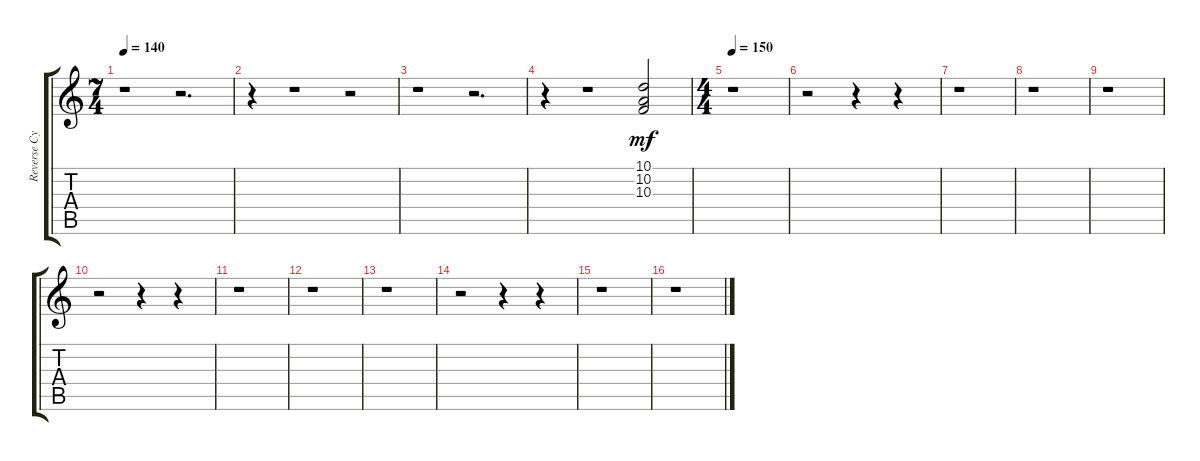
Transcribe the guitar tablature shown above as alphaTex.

\track ("Reverse Cymbal" "Reverse Cy") {instrument reversecymbal}
\staff {score tabs}
\tuning (E4 B3 G3 D3 A2 E2) {hide}
\ts (7 4)
\tempo 140
\clef g2
\ks c
r.1{dy f} r.2{d} |
r.4 r.1 r.2 |
r.1 r.2{d} |
r.4 r.1 (10.1 10.2 10.3).2{dy mf} |
\ts (4 4)
\tempo 150
r.1 |
r.2 r.4 r.4 |
r.1 |
r.1 |
r.1 |
r.2 r.4 r.4 |
r.1 |
r.1 |
r.1 |
r.2 r.4 r.4 |
r.1 |
r.1
